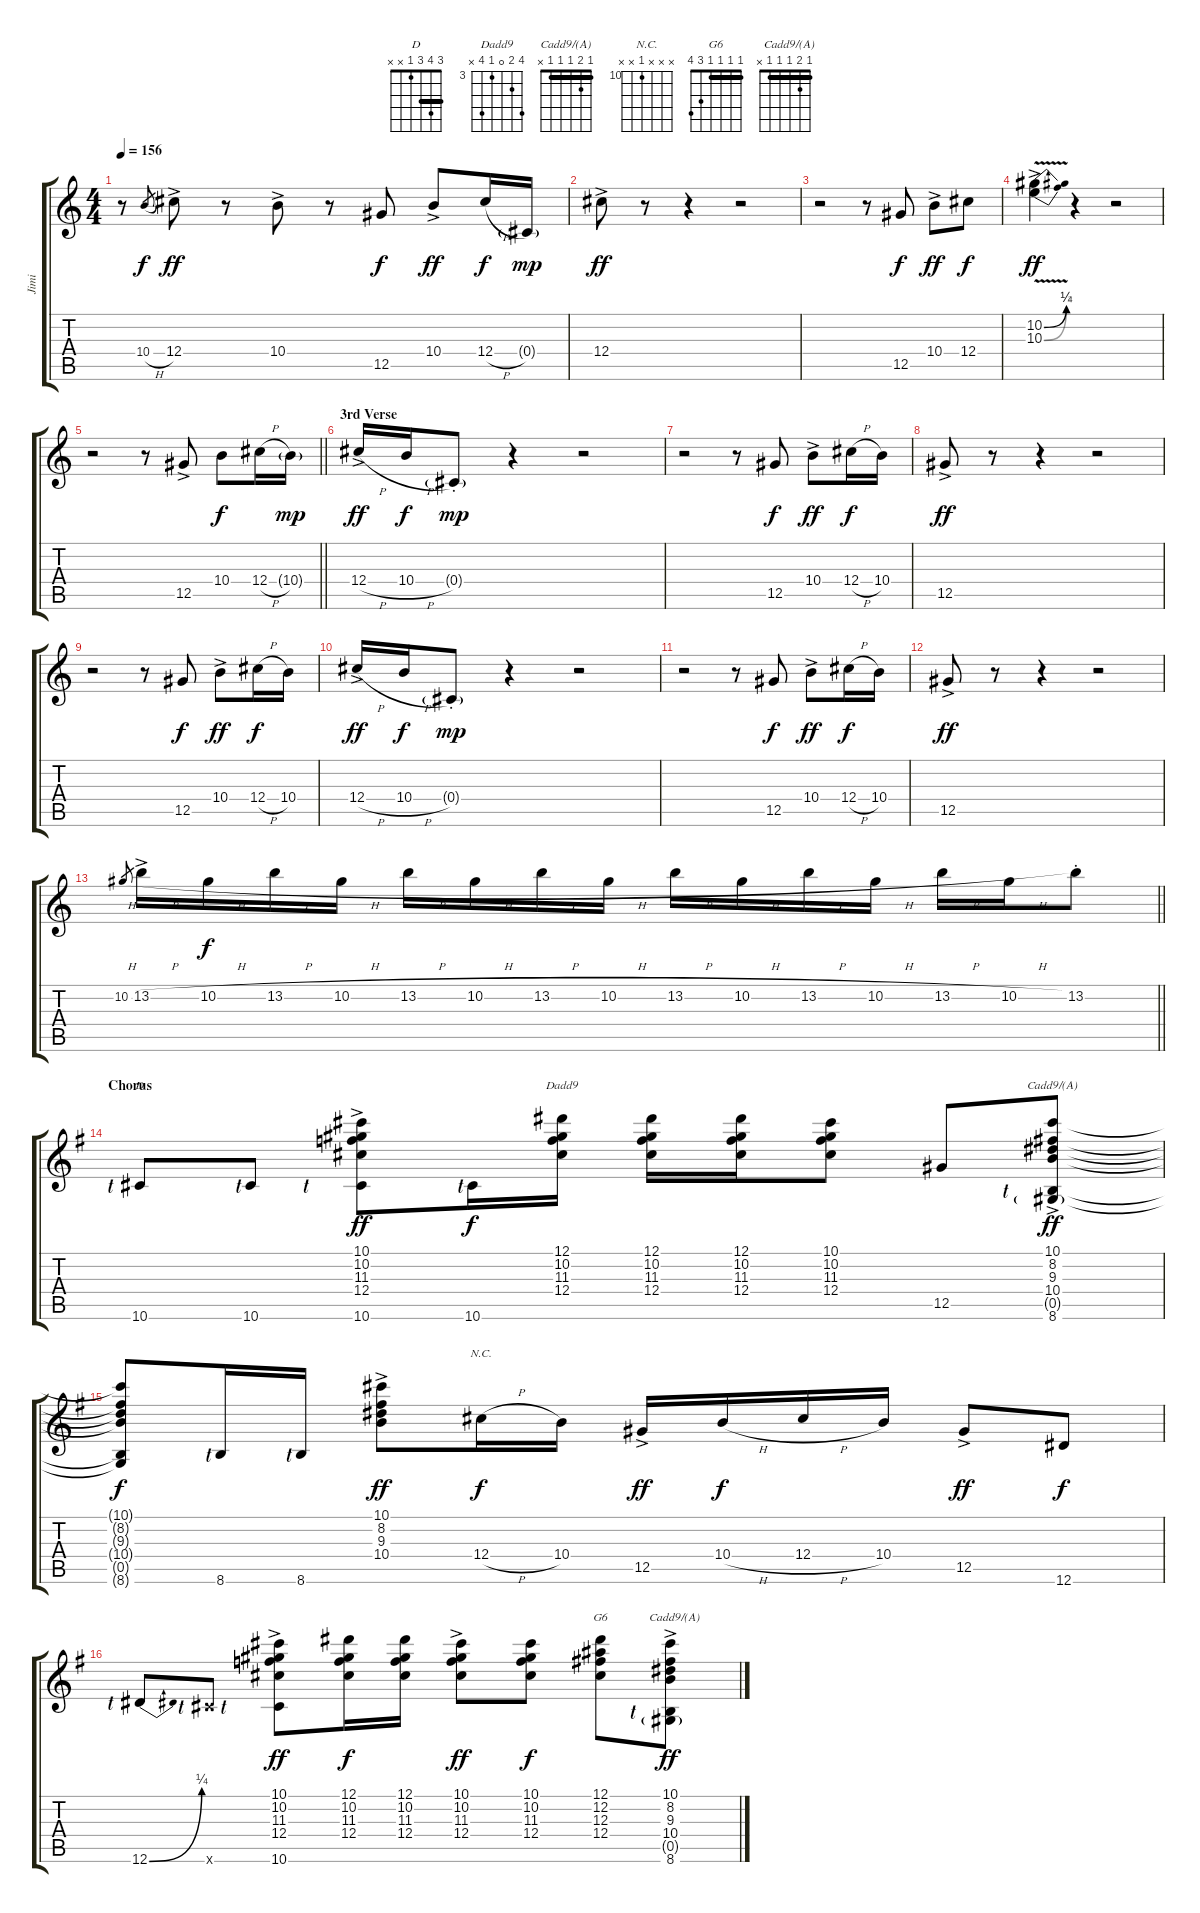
\track ("Jimi" "Jimi") {instrument overdrivenguitar}
\staff {score tabs}
\tuning (Eb4 Bb3 Gb3 Db3 Ab2 Eb2) {hide}
\chord ("D" 3 4 3 1 x x) {barre 3}
\chord ("Dadd9" 6 4 0 3 6 x) {firstfret 3}
\chord ("Cadd9/(A)" 1 2 1 1 1 x) {barre 1}
\chord ("N.C." x x x 10 x x) {firstfret 10}
\chord ("G6" 1 1 1 1 3 4) {barre 1}
\chord ("   Cadd9/(A)" 1 2 1 1 1 x) {barre 1}
\ts (4 4)
\tempo 156
\clef g2
\ks c
r.8{dy f} 10.4{h}.8{gr} 12.4{ac}.8{dy ff} r.8 10.4{ac}.8 r.8 12.5.8{dy f} 10.4{ac}.8{dy ff} 12.4{h}.16{dy f} 0.4{g}.16{dy mp} |
12.4{ac}.8{dy ff} r.8 r.4 r.2 |
r.2 r.8 12.5.8{dy f} 10.4{ac}.8{dy ff} 12.4.8{dy f} |
(10.2{be (bend 0 0 60 1) v ac} 10.3{be (bend 0 0 60 2) v ac}).4{dy ff} r.4 r.2 |
\barLineRight lightlight
r.2 r.8 12.5{ac}.8 10.4.8{dy f} 12.4{h}.16 10.4{g}.16{dy mp} |
\section ("" "3rd Verse")
12.4{h ac}.16{dy ff} 10.4{h}.16{dy f} 0.4{g st}.8{dy mp} r.4 r.2 |
r.2 r.8 12.5.8{dy f} 10.4{ac}.8{dy ff} 12.4{h}.16{dy f} 10.4.16 |
12.5{ac}.8{dy ff} r.8 r.4 r.2 |
r.2 r.8 12.5.8{dy f} 10.4{ac}.8{dy ff} 12.4{h}.16{dy f} 10.4.16 |
12.4{h ac}.16{dy ff} 10.4{h}.16{dy f} 0.4{g st}.8{dy mp} r.4 r.2 |
r.2 r.8 12.5.8{dy f} 10.4{ac}.8{dy ff} 12.4{h}.16{dy f} 10.4.16 |
12.5{ac}.8{dy ff} r.8 r.4 r.2 |
\barLineRight lightlight
10.2{h}.8{gr} 13.2{h ac}.16 10.2{h}.16{dy f} 13.2{h}.16 10.2{h}.16 13.2{h}.16 10.2{h}.16 13.2{h}.16 10.2{h}.16 13.2{h}.16 10.2{h}.16 13.2{h}.16 10.2{h}.16 13.2{h}.16 10.2{h}.16 13.2{st}.8 |
\section ("" "Chorus")
\ks g
10.6{lf 1}.8{ch "D"} 10.6{lf 1}.8 (10.1{ac} 10.2{ac} 11.3{ac} 12.4{ac} 10.6{ac lf 1}).8{dy ff} 10.6{lf 1}.16{dy f} (12.1 10.2 11.3 12.4).16{ch "Dadd9"} (12.1 10.2 11.3 12.4).16 (12.1 10.2 11.3 12.4).16 (10.1 10.2 11.3 12.4).8 12.5.8 (10.1{ac} 8.2{ac} 9.3{ac} 10.4{ac} 0.5{g} 8.6{ac lf 1}).8{ch "Cadd9/(A)" dy ff} |
(10.1{t} 8.2{t} 9.3{t} 10.4{t} 0.5{t} 8.6{t}).8{dy f} 8.6{lf 1}.16 8.6{lf 1}.16 (10.1{ac} 8.2{ac} 9.3{ac} 10.4{ac}).8{dy ff} 12.4{h}.16{ch "N.C." dy f} 10.4.16 12.5{ac}.16{dy ff} 10.4{h}.16{dy f} 12.4{h}.16 10.4.16 12.5{ac}.8{dy ff} 12.6.8{dy f} |
12.6{be (bend 0 0 60 1) lf 1}.8 10.6{x lf 1}.8 (10.1{ac} 10.2{ac} 11.3{ac} 12.4{ac} 10.6{ac lf 1}).8{dy ff} (12.1 10.2 11.3 12.4).16{dy f} (12.1 10.2 11.3 12.4).16 (10.1{ac} 10.2{ac} 11.3{ac} 12.4{ac}).8{dy ff} (10.1 10.2 11.3 12.4).8{dy f} (12.1 12.2 12.3 12.4).8{ch "G6"} (10.1{ac} 8.2{ac} 9.3{ac} 10.4{ac} 0.5{g} 8.6{ac lf 1}).8{ch "   Cadd9/(A)" dy ff}
